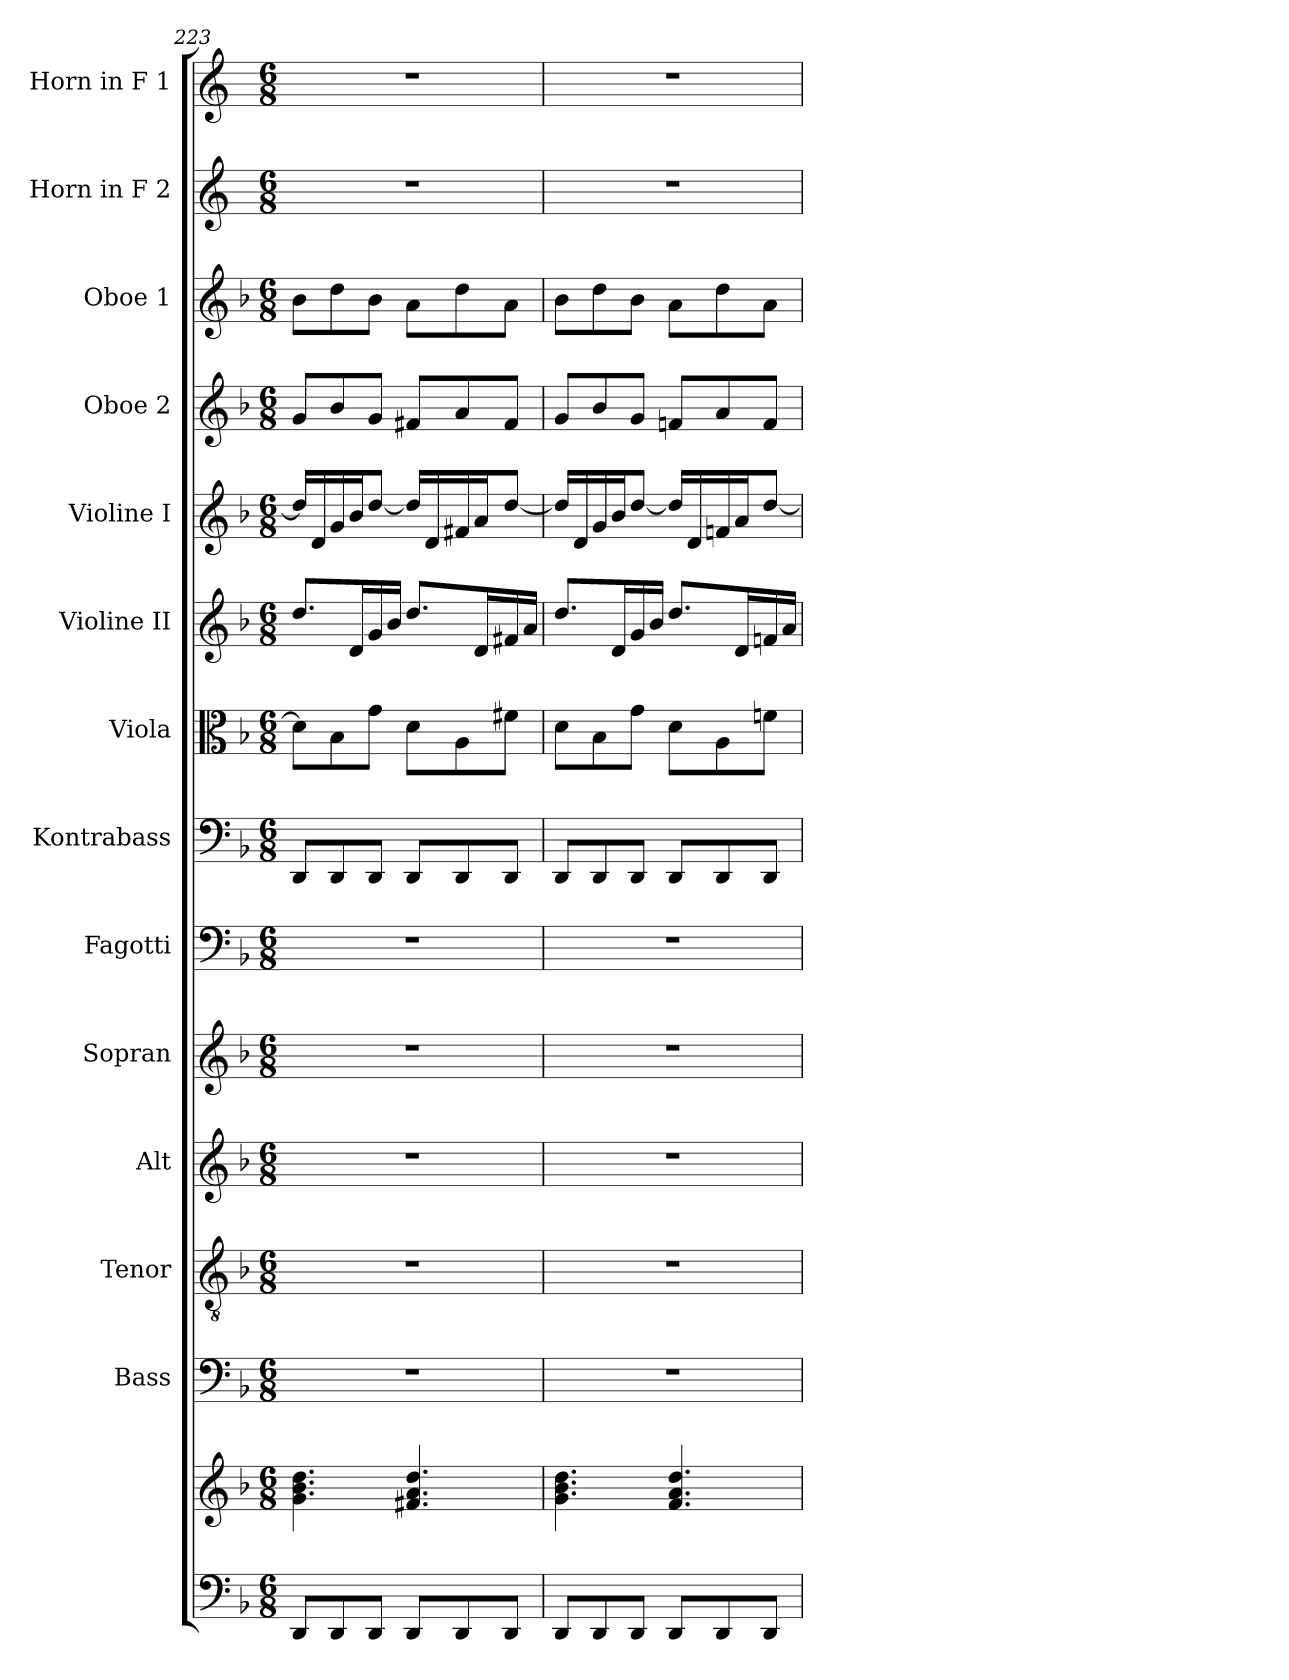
**kern	**kern	**kern	**kern	**kern	**kern	**kern	**kern	**kern	**kern	**kern	**kern	**kern	**kern	**kern
*part14	*part14	*part13	*part12	*part11	*part10	*part9	*part8	*part7	*part6	*part5	*part4	*part3	*part2	*part1
*staff15	*staff14	*staff13	*staff12	*staff11	*staff10	*staff9	*staff8	*staff7	*staff6	*staff5	*staff4	*staff3	*staff2	*staff1
*	*	*I"Bass	*I"Tenor	*I"Alt	*I"Sopran	*I"Fagotti	*I"Kontrabass	*I"Viola	*I"Violine II	*I"Violine I	*I"Oboe 2	*I"Oboe 1	*I"Horn in F 2	*I"Horn in F 1
*	*	*I'B.	*I'T.	*I'A.	*I'S.	*I'Fg.	*I'Kb.	*I'Vla.	*I'Vl. II	*I'Vl. I	*I'Ob. 2	*I'Ob. 1	*	*
*clefF4	*clefG2	*clefF4	*clefGv2	*clefG2	*clefG2	*clefF4	*clefF4	*clefC3	*clefG2	*clefG2	*clefG2	*clefG2	*clefG2	*clefG2
*	*	*	*	*	*	*	*ITrd7c12	*	*	*	*	*	*ITrd4c7	*ITrd4c7
*k[b-]	*k[b-]	*k[b-]	*k[b-]	*k[b-]	*k[b-]	*k[b-]	*k[b-]	*k[b-]	*k[b-]	*k[b-]	*k[b-]	*k[b-]	*k[b-]	*k[b-]
*F:	*F:	*F:	*F:	*F:	*F:	*F:	*F:	*F:	*F:	*F:	*F:	*F:	*F:	*F:
*M6/8	*M6/8	*M6/8	*M6/8	*M6/8	*M6/8	*M6/8	*M6/8	*M6/8	*M6/8	*M6/8	*M6/8	*M6/8	*M6/8	*M6/8
=223	=223	=223	=223	=223	=223	=223	=223	=223	=223	=223	=223	=223	=223	=223
8DD/L	4.g\ 4.b-\ 4.dd\	2.r	2.r	2.r	2.r	2.r	8DDD/L	8d\L]	8.dd/L	16dd/LL]	8g/L	8b-\L	2.r	2.r
.	.	.	.	.	.	.	.	.	.	16d/	.	.	.	.
8DD/	.	.	.	.	.	.	8DDD/	8B-\	.	16g/	8b-/	8dd\	.	.
.	.	.	.	.	.	.	.	.	16d/L	16b-/J	.	.	.	.
8DD/J	.	.	.	.	.	.	8DDD/J	8g\J	16g/	[8dd/J	8g/J	8b-\J	.	.
.	.	.	.	.	.	.	.	.	16b-/JJ	.	.	.	.	.
8DD/L	4.f#X/ 4.a/ 4.dd/	.	.	.	.	.	8DDD/L	8d\L	8.dd/L	16dd/LL]	8f#X/L	8a\L	.	.
.	.	.	.	.	.	.	.	.	.	16d/	.	.	.	.
8DD/	.	.	.	.	.	.	8DDD/	8A\	.	16f#X/	8a/	8dd\	.	.
.	.	.	.	.	.	.	.	.	16d/L	16a/J	.	.	.	.
8DD/J	.	.	.	.	.	.	8DDD/J	8f#X\J	16f#X/	[8dd/J	8f#/J	8a\J	.	.
.	.	.	.	.	.	.	.	.	16a/JJ	.	.	.	.	.
!!LO:PB:g=z
=224	=224	=224	=224	=224	=224	=224	=224	=224	=224	=224	=224	=224	=224	=224
8DD/L	4.g\ 4.b-\ 4.dd\	2.r	2.r	2.r	2.r	2.r	8DDD/L	8d\L	8.dd/L	16dd/LL]	8g/L	8b-\L	2.r	2.r
.	.	.	.	.	.	.	.	.	.	16d/	.	.	.	.
8DD/	.	.	.	.	.	.	8DDD/	8B-\	.	16g/	8b-/	8dd\	.	.
.	.	.	.	.	.	.	.	.	16d/L	16b-/J	.	.	.	.
8DD/J	.	.	.	.	.	.	8DDD/J	8g\J	16g/	[8dd/J	8g/J	8b-\J	.	.
.	.	.	.	.	.	.	.	.	16b-/JJ	.	.	.	.	.
8DD/L	4.f/ 4.a/ 4.dd/	.	.	.	.	.	8DDD/L	8d\L	8.dd/L	16dd/LL]	8fn/L	8a\L	.	.
.	.	.	.	.	.	.	.	.	.	16d/	.	.	.	.
8DD/	.	.	.	.	.	.	8DDD/	8A\	.	16fn/	8a/	8dd\	.	.
.	.	.	.	.	.	.	.	.	16d/L	16a/J	.	.	.	.
8DD/J	.	.	.	.	.	.	8DDD/J	8fn\J	16fn/	[8dd/J	8f/J	8a\J	.	.
.	.	.	.	.	.	.	.	.	16a/JJ	.	.	.	.	.
=	=	=	=	=	=	=	=	=	=	=	=	=	=	=
*-	*-	*-	*-	*-	*-	*-	*-	*-	*-	*-	*-	*-	*-	*-
